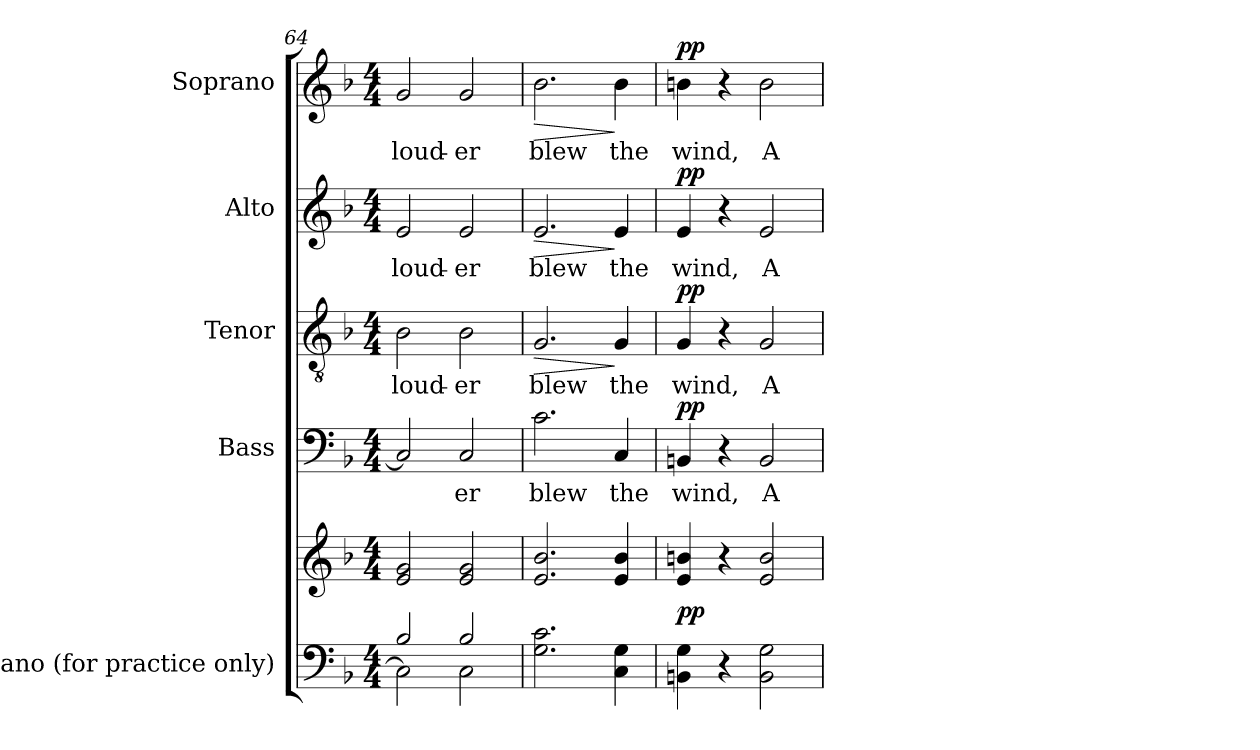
**kern	**kern	**dynam	**kern	**text	**dynam	**kern	**text	**dynam	**kern	**text	**dynam	**kern	**text	**dynam
*part5	*part5	*part5	*part4	*part4	*part4	*part3	*part3	*part3	*part2	*part2	*part2	*part1	*part1	*part1
*staff6	*staff5	*staff5/6	*staff4	*staff4	*staff4	*staff3	*staff3	*staff3	*staff2	*staff2	*staff2	*staff1	*staff1	*staff1
*I"Piano (for  practice only)	*	*	*I"Bass	*	*	*I"Tenor	*	*	*I"Alto	*	*	*I"Soprano	*	*
*I'Pno.	*	*	*I'B.	*	*	*I'T.	*	*	*I'A.	*	*	*I'S.	*	*
*clefF4	*clefG2	*	*clefF4	*	*	*clefGv2	*	*	*clefG2	*	*	*clefG2	*	*
*	*	*	*	*	*	*ITrd7c12	*	*	*	*	*	*	*	*
*k[b-]	*k[b-]	*	*k[b-]	*	*	*k[b-]	*	*	*k[b-]	*	*	*k[b-]	*	*
*F:	*F:	*	*F:	*	*	*F:	*	*	*F:	*	*	*F:	*	*
*M4/4	*M4/4	*	*M4/4	*	*	*M4/4	*	*	*M4/4	*	*	*M4/4	*	*
=64	=64	=64	=64	=64	=64	=64	=64	=64	=64	=64	=64	=64	=64	=64
*^	*	*	*	*	*	*	*	*	*	*	*	*	*	*
!	!	!	!	!	!	!	!	!LO:LY:b:color=#000000	!	!	!	!	!	!	!
!	!	!	!	!	!	!	!	!	!	!	!LO:LY:b:color=#000000	!	!	!	!
!	!	!	!	!	!	!	!	!	!	!	!	!	!	!LO:LY:b:color=#000000	!
2B-i/	2Ci\]	2ei/ 2gi	.	2Ci/]	.	.	2BB-i\	loud-	.	2ei/	loud-	.	2gi/	loud-	.
!	!	!	!	!	!LO:LY:b:color=#000000	!	!	!	!	!	!	!	!	!	!
!	!	!	!	!	!	!	!	!LO:LY:b:color=#000000	!	!	!	!	!	!	!
!	!	!	!	!	!	!	!	!	!	!	!LO:LY:b:color=#000000	!	!	!	!
!	!	!	!	!	!	!	!	!	!	!	!	!	!	!LO:LY:b:color=#000000	!
2B-i/	2Ci\	2ei/ 2gi	.	2Ci/	-er	.	2BB-i\	-er	.	2ei/	-er	.	2gi/	-er	.
*v	*v	*	*	*	*	*	*	*	*	*	*	*	*	*	*
!!LO:LB:g=z
=65	=65	=65	=65	=65	=65	=65	=65	=65	=65	=65	=65	=65	=65	=65
*^	*	*	*	*	*	*	*	*	*	*	*	*	*	*
!	!	!	!	!	!LO:LY:b:color=#000000	!	!	!	!	!	!	!	!	!	!
*v	*v	*	*	*	*	*	*	*	*	*	*	*	*	*	*
*^	*	*	*	*	*	*	*	*	*	*	*	*	*	*
!	!	!	!	!	!	!	!	!LO:LY:b:color=#000000	!LO:HP:b	!	!	!	!	!	!
*v	*v	*	*	*	*	*	*	*	*	*	*	*	*	*	*
*^	*	*	*	*	*	*	*	*	*	*	*	*	*	*
!	!	!	!	!	!	!	!	!	!	!	!LO:LY:b:color=#000000	!LO:HP:b	!	!	!
*v	*v	*	*	*	*	*	*	*	*	*	*	*	*	*	*
*^	*	*	*	*	*	*	*	*	*	*	*	*	*	*
!	!	!	!	!	!	!	!	!	!	!	!	!	!	!LO:LY:b:color=#000000	!LO:HP:b
*v	*v	*	*	*	*	*	*	*	*	*	*	*	*	*	*
2.Gi\ 2.ci	2.ei/ 2.b-i	.	2.ci\	blew	.	2.GGi/	blew	>	2.ei/	blew	>	2.b-i\	blew	>
!	!	!	!	!LO:LY:b:color=#000000	!	!	!	!	!	!	!	!	!	!
!	!	!	!	!	!	!	!LO:LY:b:color=#000000	!	!	!	!	!	!	!
!	!	!	!	!	!	!	!	!	!	!LO:LY:b:color=#000000	!	!	!	!
!	!	!	!	!	!	!	!	!	!	!	!	!	!LO:LY:b:color=#000000	!
4Ci\ 4Gi	4ei/ 4b-i	.	4Ci/	the	.	4GGi/	the	]	4ei/	the	]	4b-i\	the	]
=66	=66	=66	=66	=66	=66	=66	=66	=66	=66	=66	=66	=66	=66	=66
!	!	!	!	!LO:LY:b:color=#000000	!	!	!	!	!	!	!	!	!	!
!	!	!	!	!	!	!	!LO:LY:b:color=#000000	!	!	!	!	!	!	!
!	!	!	!	!	!	!	!	!	!	!LO:LY:b:color=#000000	!	!	!	!
!	!	!	!	!	!	!	!	!	!	!	!	!	!LO:LY:b:color=#000000	!
4BBni\ 4Gi	4ei/ 4bni	pp	4BBni/	wind,	pp	4GGi/	wind,	pp	4ei/	wind,	pp	4bni\	wind,	pp
4r	4r	.	4r	.	.	4r	.	.	4r	.	.	4r	.	.
!	!	!	!	!LO:LY:b:color=#000000	!	!	!	!	!	!	!	!	!	!
!	!	!	!	!	!	!	!LO:LY:b:color=#000000	!	!	!	!	!	!	!
!	!	!	!	!	!	!	!	!	!	!LO:LY:b:color=#000000	!	!	!	!
!	!	!	!	!	!	!	!	!	!	!	!	!	!LO:LY:b:color=#000000	!
2BBi\ 2Gi	2ei/ 2bi	.	2BBi/	A	.	2GGi/	A	.	2ei/	A	.	2bi\	A	.
=	=	=	=	=	=	=	=	=	=	=	=	=	=	=
*-	*-	*-	*-	*-	*-	*-	*-	*-	*-	*-	*-	*-	*-	*-
